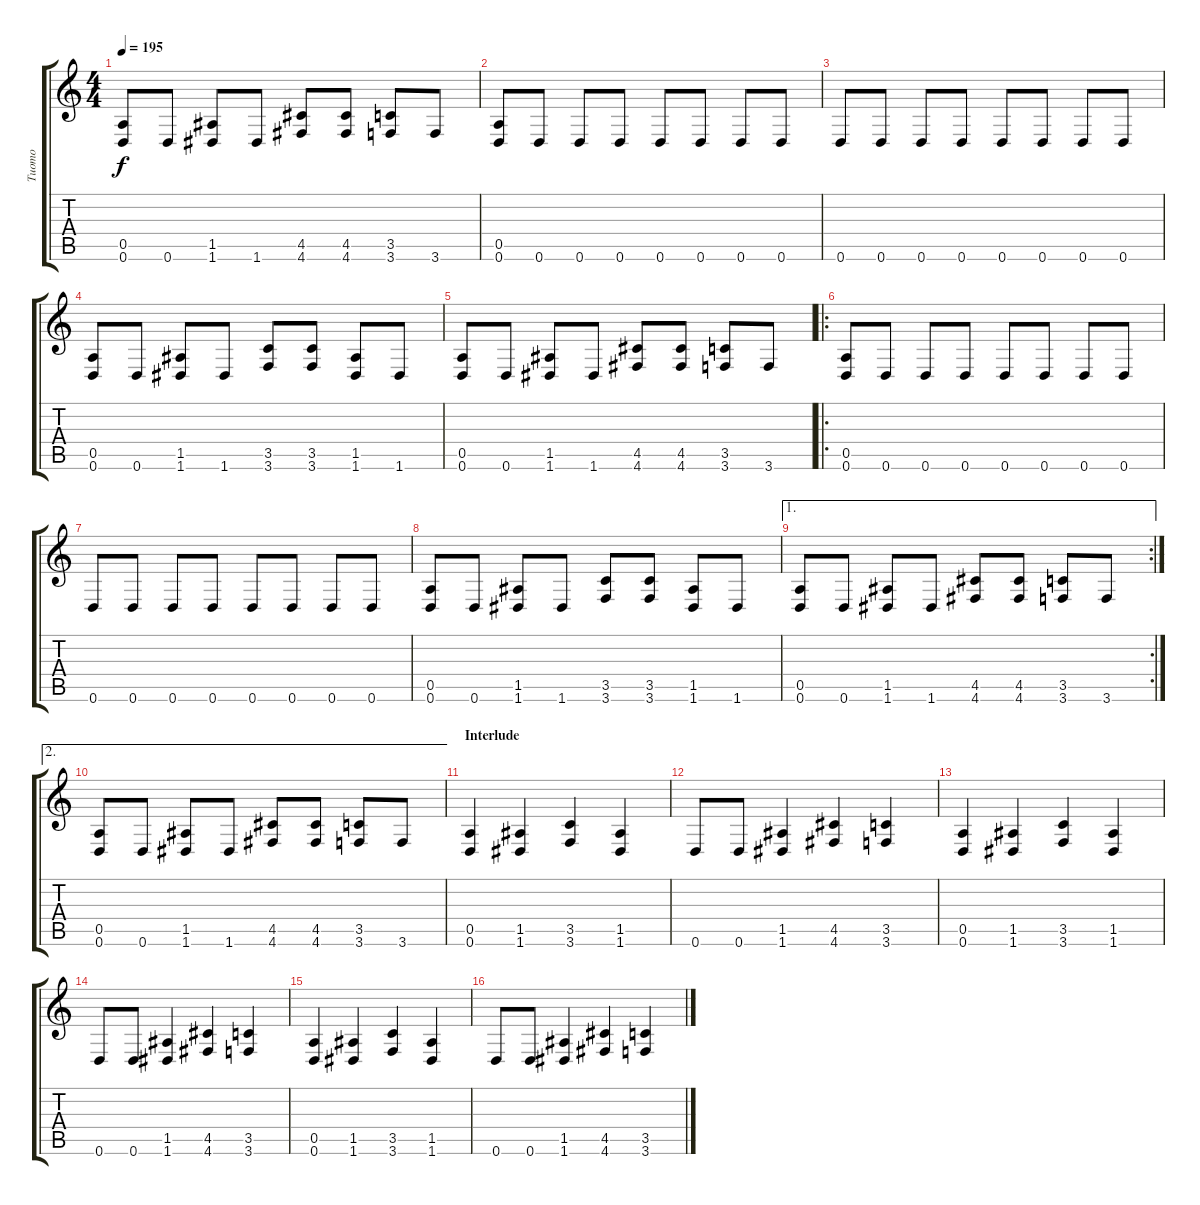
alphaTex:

\track ("Tuomo" "Tuomo") {instrument distortionguitar}
\staff {score tabs}
\tuning (E4 B3 G3 D3 A2 D2) {hide}
\ts (4 4)
\tempo 195
\clef g2
\ks c
(0.5 0.6).8{dy f} 0.6.8 (1.5 1.6).8 1.6.8 (4.5 4.6).8 (4.5 4.6).8 (3.5 3.6).8 3.6.8 |
(0.5 0.6).8 0.6.8 0.6.8 0.6.8 0.6.8 0.6.8 0.6.8 0.6.8 |
0.6.8 0.6.8 0.6.8 0.6.8 0.6.8 0.6.8 0.6.8 0.6.8 |
(0.5 0.6).8 0.6.8 (1.5 1.6).8 1.6.8 (3.5 3.6).8 (3.5 3.6).8 (1.5 1.6).8 1.6.8 |
(0.5 0.6).8 0.6.8 (1.5 1.6).8 1.6.8 (4.5 4.6).8 (4.5 4.6).8 (3.5 3.6).8 3.6.8 |
\ro
(0.5 0.6).8 0.6.8 0.6.8 0.6.8 0.6.8 0.6.8 0.6.8 0.6.8 |
0.6.8 0.6.8 0.6.8 0.6.8 0.6.8 0.6.8 0.6.8 0.6.8 |
(0.5 0.6).8 0.6.8 (1.5 1.6).8 1.6.8 (3.5 3.6).8 (3.5 3.6).8 (1.5 1.6).8 1.6.8 |
\ae 1
\rc 2
(0.5 0.6).8 0.6.8 (1.5 1.6).8 1.6.8 (4.5 4.6).8 (4.5 4.6).8 (3.5 3.6).8 3.6.8 |
\ae 2
(0.5 0.6).8 0.6.8 (1.5 1.6).8 1.6.8 (4.5 4.6).8 (4.5 4.6).8 (3.5 3.6).8 3.6.8 |
\section ("" "Interlude")
(0.5 0.6).4 (1.5 1.6).4 (3.5 3.6).4 (1.5 1.6).4 |
0.6.8 0.6.8 (1.5 1.6).4 (4.5 4.6).4 (3.5 3.6).4 |
(0.5 0.6).4 (1.5 1.6).4 (3.5 3.6).4 (1.5 1.6).4 |
0.6.8 0.6.8 (1.5 1.6).4 (4.5 4.6).4 (3.5 3.6).4 |
(0.5 0.6).4 (1.5 1.6).4 (3.5 3.6).4 (1.5 1.6).4 |
0.6.8 0.6.8 (1.5 1.6).4 (4.5 4.6).4 (3.5 3.6).4
